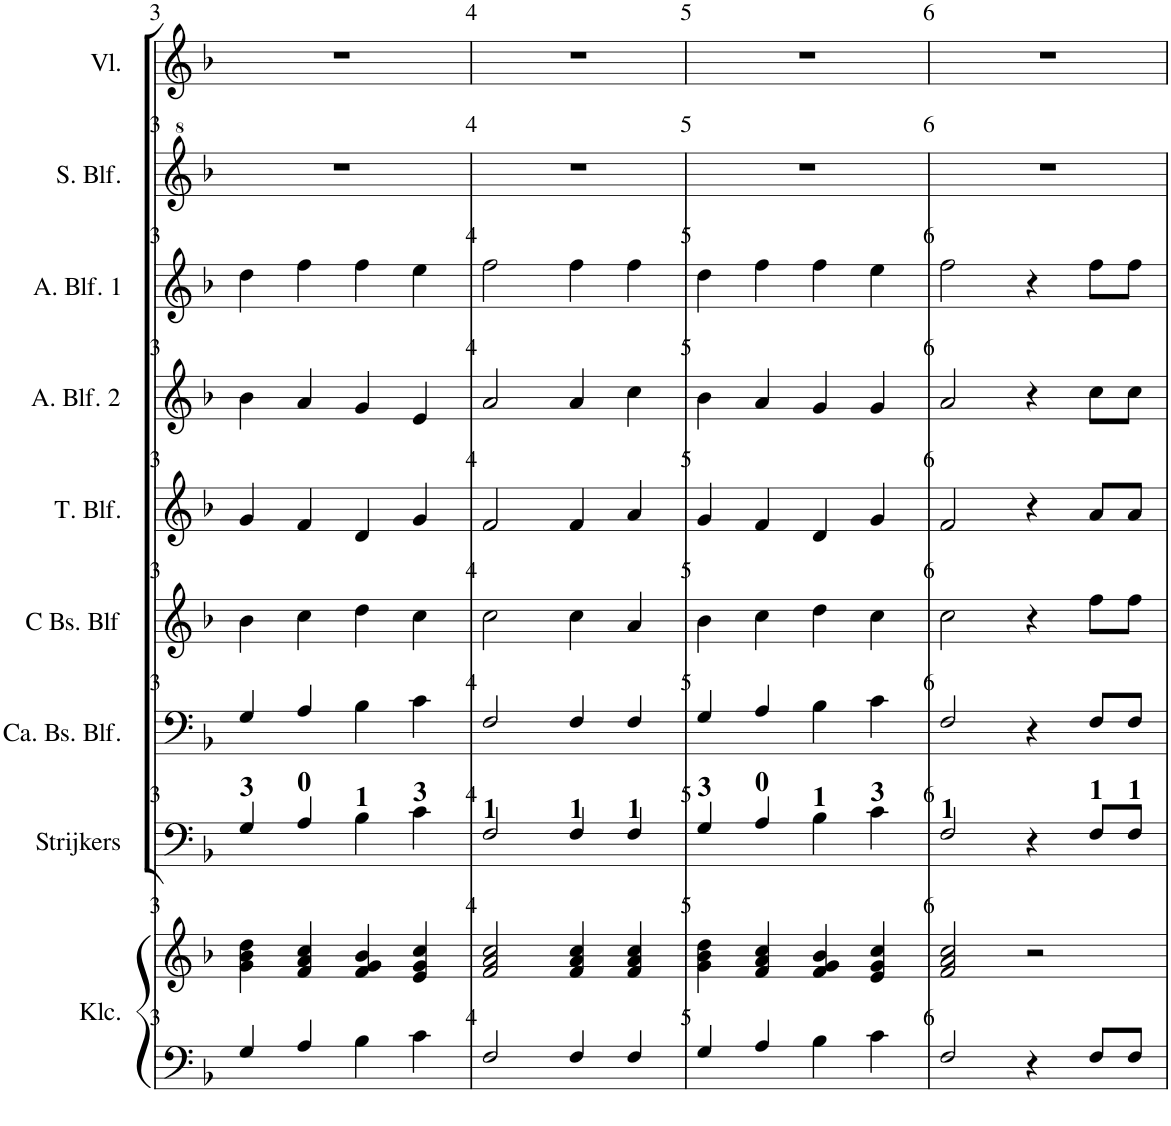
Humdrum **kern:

**kern	**kern	**kern	**kern	**kern	**kern	**kern	**kern	**kern	**kern
*part9	*part9	*part8	*part7	*part6	*part5	*part4	*part3	*part2	*part1
*staff10	*staff9	*staff8	*staff7	*staff6	*staff5	*staff4	*staff3	*staff2	*staff1
*I"Klavecimbel	*	*I"Strijkers	*I"Contrabas-blokfluit	*I"C Bas-blokfluit	*I"Tenor-blokfluit	*I"Alt-blokfluit 2	*I"Alt-blokfluit 1	*I"Sopraan-blokfluit	*I"Viool
*I'Klc.	*	*I'Strijkers	*I'Ca. Bs. Blf.	*I'C Bs. Blf	*I'T. Blf.	*I'A. Blf. 2	*I'A. Blf. 1	*I'S. Blf.	*I'Vl.
!!LO:PB:g=z
*clefF4	*clefG2	*clefF4	*clefF4	*clefG2	*clefG2	*clefG2	*clefG2	*clefG^2	*clefG2
*k[b-]	*k[b-]	*k[b-]	*k[b-]	*k[b-]	*k[b-]	*k[b-]	*k[b-]	*k[b-]	*k[b-]
*M4/4	*M4/4	*M4/4	*M4/4	*M4/4	*M4/4	*M4/4	*M4/4	*M4/4	*M4/4
*met(c)	*met(c)	*met(c)	*met(c)	*met(c)	*met(c)	*met(c)	*met(c)	*met(c)	*met(c)
=3	=3	=3	=3	=3	=3	=3	=3	=3	=3
4G/	4g\ 4b-\ 4dd\	4G/	4G/	4b-\	4g/	4b-\	4dd\	1r	1r
4A/	4f/ 4a/ 4cc/	4A/	4A/	4cc\	4f/	4a/	4ff\	.	.
4B-\	4f/ 4g/ 4b-/	4B-\	4B-\	4dd\	4d/	4g/	4ff\	.	.
4c\	4e/ 4g/ 4cc/	4c\	4c\	4cc\	4g/	4e/	4ee\	.	.
=4	=4	=4	=4	=4	=4	=4	=4	=4	=4
2F/	2f/ 2a/ 2cc/	2F/	2F/	2cc\	2f/	2a/	2ff\	1r	1r
4F/	4f/ 4a/ 4cc/	4F/	4F/	4cc\	4f/	4a/	4ff\	.	.
4F/	4f/ 4a/ 4cc/	4F/	4F/	4a/	4a/	4cc\	4ff\	.	.
=5	=5	=5	=5	=5	=5	=5	=5	=5	=5
4G/	4g\ 4b-\ 4dd\	4G/	4G/	4b-\	4g/	4b-\	4dd\	1r	1r
4A/	4f/ 4a/ 4cc/	4A/	4A/	4cc\	4f/	4a/	4ff\	.	.
4B-\	4f/ 4g/ 4b-/	4B-\	4B-\	4dd\	4d/	4g/	4ff\	.	.
4c\	4e/ 4g/ 4cc/	4c\	4c\	4cc\	4g/	4g/	4ee\	.	.
=6	=6	=6	=6	=6	=6	=6	=6	=6	=6
2F/	2f/ 2a/ 2cc/	2F/	2F/	2cc\	2f/	2a/	2ff\	1r	1r
4r	2r	4r	4r	4r	4r	4r	4r	.	.
8F/L	.	8F/L	8F/L	8ff\L	8a/L	8cc\L	8ff\L	.	.
8F/J	.	8F/J	8F/J	8ff\J	8a/J	8cc\J	8ff\J	.	.
=	=	=	=	=	=	=	=	=	=
*-	*-	*-	*-	*-	*-	*-	*-	*-	*-
